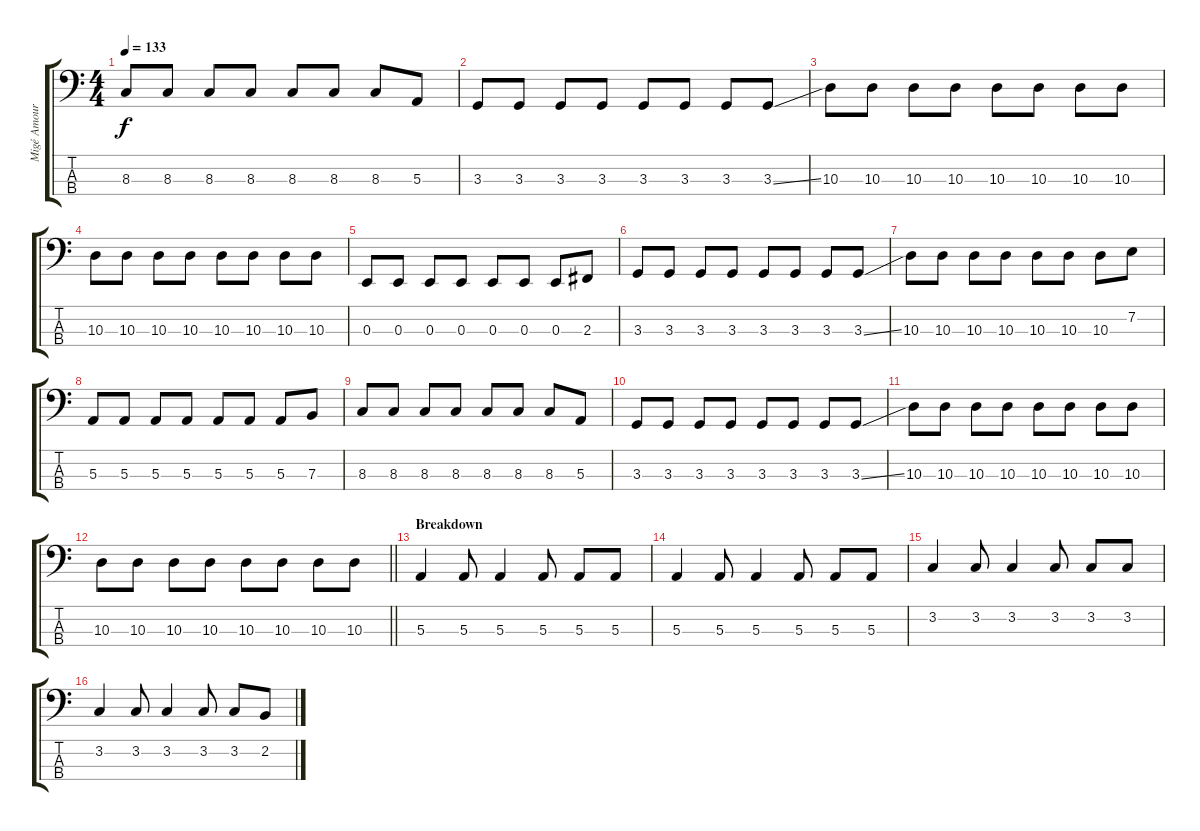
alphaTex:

\track ("Migé Amour (Bass)" "Migé Amour") {instrument electricbassfinger}
\staff {score tabs}
\tuning (D2 A1 E1 B0) {hide}
\ts (4 4)
\tempo 133
\clef f4
\ks c
8.3.8{dy f} 8.3.8 8.3.8 8.3.8 8.3.8 8.3.8 8.3.8 5.3.8 |
3.3.8 3.3.8 3.3.8 3.3.8 3.3.8 3.3.8 3.3.8 3.3{ss}.8 |
10.3.8 10.3.8 10.3.8 10.3.8 10.3.8 10.3.8 10.3.8 10.3.8 |
10.3.8 10.3.8 10.3.8 10.3.8 10.3.8 10.3.8 10.3.8 10.3.8 |
0.3.8 0.3.8 0.3.8 0.3.8 0.3.8 0.3.8 0.3.8 2.3.8 |
3.3.8 3.3.8 3.3.8 3.3.8 3.3.8 3.3.8 3.3.8 3.3{ss}.8 |
10.3.8 10.3.8 10.3.8 10.3.8 10.3.8 10.3.8 10.3.8 7.2.8 |
5.3.8 5.3.8 5.3.8 5.3.8 5.3.8 5.3.8 5.3.8 7.3.8 |
8.3.8 8.3.8 8.3.8 8.3.8 8.3.8 8.3.8 8.3.8 5.3.8 |
3.3.8 3.3.8 3.3.8 3.3.8 3.3.8 3.3.8 3.3.8 3.3{ss}.8 |
10.3.8 10.3.8 10.3.8 10.3.8 10.3.8 10.3.8 10.3.8 10.3.8 |
\barLineRight lightlight
10.3.8 10.3.8 10.3.8 10.3.8 10.3.8 10.3.8 10.3.8 10.3.8 |
\section ("" "Breakdown")
5.3.4 5.3.8 5.3.4 5.3.8 5.3.8 5.3.8 |
5.3.4 5.3.8 5.3.4 5.3.8 5.3.8 5.3.8 |
3.2.4 3.2.8 3.2.4 3.2.8 3.2.8 3.2.8 |
3.2.4 3.2.8 3.2.4 3.2.8 3.2.8 2.2.8
